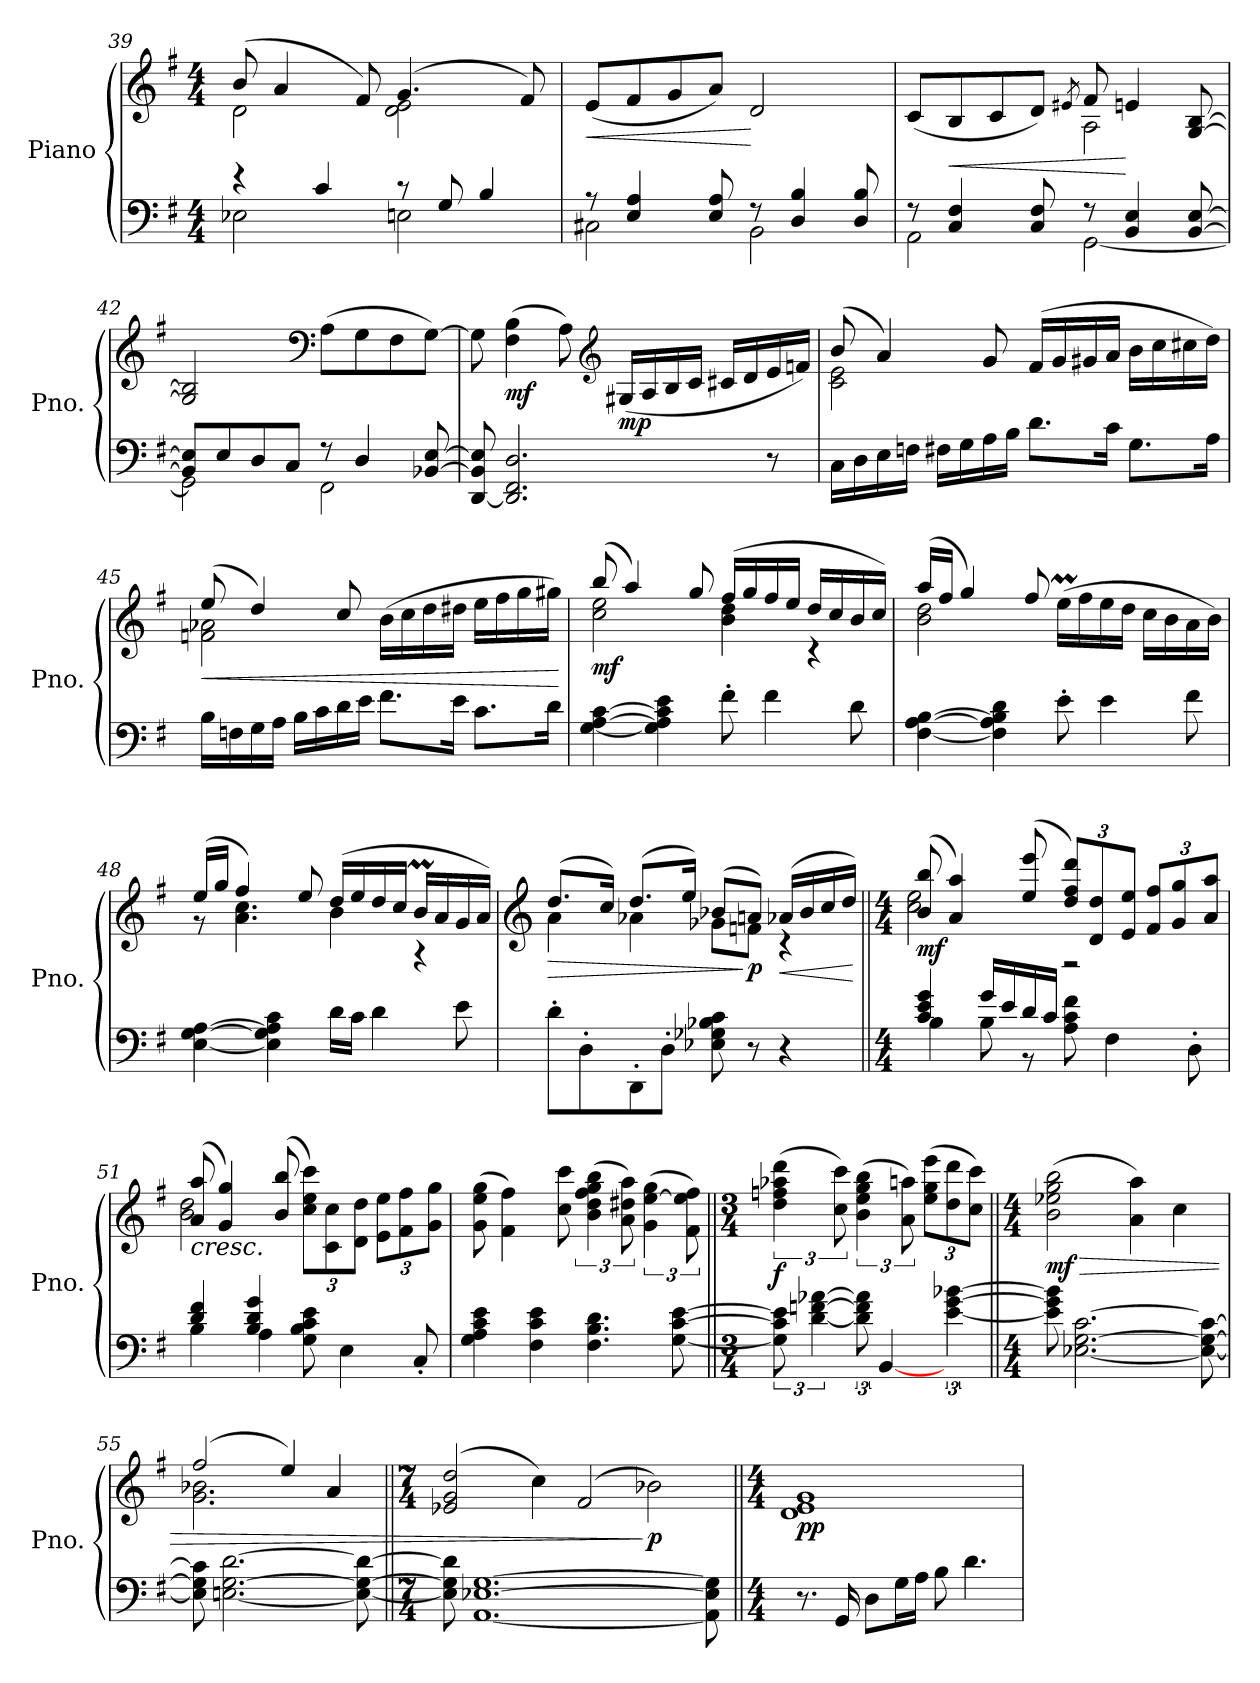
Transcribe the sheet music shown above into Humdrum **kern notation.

**kern	**kern	**dynam
*part1	*part1	*part1
*staff2	*staff1	*staff1/2
*I"Piano	*	*
*I'Pno.	*	*
*clefF4	*clefG2	*
*k[f#]	*k[f#]	*
*M4/4	*M4/4	*
=39	=39	=39
*^	*^	*
4r	2E-X\	(8b/	2d\	.
.	.	4a/	.	.
4c/	.	.	.	.
.	.	8f#/)	.	.
8r	2En\	(4.g/	2d\ 2e\	.
8G/	.	.	.	.
4B/	.	.	.	.
.	.	8f#/)	.	.
*	*	*v	*v	*
=40	=40	=40	=40
!	!	!	!LO:HP:b
8r	2C#X\	(8e/L	<
4E/ 4A/	.	8f#/	.
.	.	8g/	.
8E/ 8A/	.	8a/J)	.
8r	2BB\	2d/	[
4D/ 4B/	.	.	.
8D/ 8B/	.	.	.
=41	=41	=41	=41
*	*	*^	*
8r	2AA\	(8c/L	2ryy	.
!	!	!	!	!LO:HP:b
4C/ 4F#/	.	8B/	.	<
.	.	8c/	.	.
8C/ 8F#/	.	8d/J)	.	.
.	.	8qe#X/	.	.
8r	[2GG\	8f#/	2A\	.
4BB/ 4E/	.	4en/	.	[
[8BB/ [8E/	.	[8G/ [8B/	.	.
*	*	*v	*v	*
!!LO:PB:g=z
=42	=42	=42	=42
8BB/] 8E/]L	2GG\]	2G/] 2B/]	.
8E/	.	.	.
8D/	.	.	.
8C/J	.	.	.
*	*	*clefF4	*
8r	2FF#\	(8A\L	.
4D/	.	8G\	.
.	.	8F#\	.
[8BB-X/ [8E/	.	[8G\J)	.
*v	*v	*	*
=43	=43	=43
[8DD/ 8BB-/] 8E/]	8G\]	.
!	!	!LO:DY:b
2.DD/] 2.FF#/ 2.D/	(4F#\ 4B\	mf
.	8A\)	.
*	*clefG2	*
!	!	!LO:DY:b
.	(16G#X/LL	mp
.	16A/	.
.	16B/	.
.	16c/JJ	.
.	16c#X/LL	.
.	16d/	.
8r	16e/	.
.	16fn/JJ)	.
=44	=44	=44
*	*^	*
16C\LL	(8b/	2c\ 2e\	.
16D\	.	.	.
16E\	4a/)	.	.
16Fn\JJ	.	.	.
16F#X\LL	.	.	.
16G\	.	.	.
16A\	8g/	.	.
16B\JJ	.	.	.
8.d\L	(16f#/LL	2ryy	.
.	16g/	.	.
.	16g#X/	.	.
16c\Jk	16a/JJ	.	.
8.G\L	16b\LL	.	.
.	16cc\	.	.
.	16cc#X\	.	.
16A\Jk	16dd\JJ)	.	.
!!LO:LB:g=z	!!
=45	=45	=45	=45
*^	*	*	*
!	!	!	!	!LO:HP:b
16B\LL	4ryy	(8ee/	2fn\ 2a-X\	<
16Fn\	.	.	.	.
16G\	.	4dd/)	.	.
16A\JJ	.	.	.	.
16B\LL	4ryy	.	.	.
16c\	.	.	.	.
16d\	.	8cc/	.	.
16e\JJ	.	.	.	.
2ryy	8.f#\L	(16b\LL	2ryy	.
.	.	16cc\	.	.
.	.	16dd\	.	.
.	16e\Jk	16dd#X\JJ	.	.
.	8.c\L	16ee\LL	.	.
.	.	16ff#\	.	.
.	.	16gg\	.	.
.	16d\Jk	16gg#X\JJ)	.	.
*v	*v	*	*	*
*	*v	*v	*
.	.	[
=46	=46	=46
*	*^	*
!	!	!	!LO:DY:b
[4G\ [4A\ [4c\	(8bb/	2cc\ 2ee\	mf
.	4aa/)	.	.
4G\] 4A\] 4c\] 4e\	.	.	.
.	8gg/	.	.
8f#'\	(16ff#/LL	4b\ 4dd\	.
.	16gg/	.	.
4f#\	16ff#/	.	.
.	16ee/JJ	.	.
.	16dd/LL	4r	.
.	16cc/	.	.
8d\	16b/	.	.
.	16cc/JJ)	.	.
=47	=47	=47	=47
[4F#\ [4A\ [4B\	(16aa/LL	2b\ 2dd\	.
.	16ff#/JJ	.	.
.	4gg/)	.	.
4F#\] 4A\] 4B\] 4d\	.	.	.
.	8ff#/	.	.
8e'\	(16eeM\LL	2ryy	.
.	16ff#\	.	.
4e\	16ee\	.	.
.	16dd\JJ	.	.
.	16cc\LL	.	.
.	16b\	.	.
8f#\	16a\	.	.
.	16b\JJ)	.	.
!!LO:LB:g=z	!!
=48	=48	=48	=48
[4E\ [4G\ [4A\	(16ee/LL	8r	.
.	16gg/JJ	.	.
.	4ff#/)	4.a\ 4.cc\	.
4E\] 4G\] 4A\] 4c\	.	.	.
.	8ee/	.	.
16d\LL	(16dd/LL	4b\	.
16c\JJ	16ee/	.	.
4d\	16dd/	.	.
.	16cc/JJ	.	.
.	16bm/LL	4r	.
.	16a/	.	.
8e\	16g/	.	.
.	16a/JJ)	.	.
=49	=49	=49	=49
*	*clefG2	*	*
!	!	!	!LO:HP:b
8d'\L	(8.dd/L	4a\	>
8D'\	.	.	.
.	16cc/Jk)	.	.
8DD'\	(8.dd/L	4a-X\	.
8D'\J	.	.	.
.	16ee/Jk)	.	.
8E-X\ 8G-X\ 8B-X\ 8c\	(8b-X/L	8g-X\L	.
!	!	!	!LO:DY:n=1:b
8r	8an/J)	8fn\J	] p
!	!	!	!LO:HP:b
4r	(16a-X/LL	4r	<
.	16b-/	.	.
.	16cc/	.	.
.	16dd/JJ)	.	.
*	*v	*v	*
.	.	[
=50||	=50||	=50||
*M4/4	*M4/4	*
*^	*^	*
!	!	!	!	!LO:DY:b
4c/ 4e/ 4g/	4B\	(8b/ 8bb/	2cc\ 2ee\	mf
.	.	4a/ 4aa/)	.	.
16g/LL	8B\	.	.	.
16e/	.	.	.	.
16d/	8r	(8ee/ 8eee/	.	.
16c/JJ	.	.	.	.
*	*	*Xbrackettup	*	*
8A\ 8c\ 8f#\	2ryy	12dd/ 12ff#/ 12ddd/L)	2r	.
.	.	12d/ 12dd/	.	.
4F#\	.	.	.	.
.	.	12e/ 12ee/J	.	.
.	.	12f#/ 12ff#/L	.	.
.	.	12g/ 12gg/	.	.
8D'\	.	.	.	.
.	.	12a/ 12aa/J	.	.
!!LO:LB:g=z	!!
=51	=51	=51	=51	=51
!	!	!LO:TX:b:i:t=cresc.	!	!
4d/ 4f#/	4B\	(8a/ 8aa/	2b\ 2dd\	.
.	.	4g/ 4gg/)	.	.
4B/ 4d/ 4g/	4A\	.	.	.
.	.	(8b/ 8bb/	.	.
8G\ 8B\ 8c\ 8e\	2ryy	12cc\ 12ee\ 12ccc\L)	2ryy	.
.	.	12c\ 12cc\	.	.
4E\	.	.	.	.
.	.	12d\ 12dd\J	.	.
.	.	12e\ 12ee\L	.	.
.	.	12f#\ 12ff#\	.	.
8C'/	.	.	.	.
.	.	12g\ 12gg\J	.	.
*v	*v	*	*	*
*	*v	*v	*
=52	=52	=52
4G\ 4A\ 4c\ 4e\	(8g\ 8ee\ 8gg\	.
.	4f#\ 4ff#\)	.
4F#\ 4c\ 4e\	.	.
.	8cc\ 8ccc\	.
*	*brackettup	*
4.F#\ 4.B\ 4.d\	(6b\ 6dd\ 6ff#\ 6gg\ 6bb\	.
.	12a\ 12dd#X\ 12aa\)	.
.	(6g\ [6ee\ 6gg\	.
[8G\ [8c\ [8e\	.	.
.	12f#\ 12ee\] 12ff#\)	.
=53||	=53||	=53||
*M3/4	*M3/4	*
!	!	!LO:DY:b
12G\] 12c\] 12e\]	(<6dd\ 6ffn\ 6aa-X\ 6ddd\	f
[6d\ [6fn\ [6a-X\	.	.
.	12cc\ 12ccc\)	.
12d\] 12f\] 12a-\]	(<6b\ 6ee\ 6gg\ 6bb\	.
[4BB/	.	.
.	12a\ 12aan\)	.
*	*Xbrackettup	*
.	(12ee\ 12gg\ 12eee\L	.
[6e\ [6g\ [6b-X\	12dd\ 12ddd\	.
.	12cc\ 12ccc\J)	.
!!LO:LB:g=z
=54||	=54||	=54||
*M4/4	*M4/4	*
!	!	!LO:HP:b
!	!	!LO:DY:n=1:b
8e\] 8g\] 8b-\]	(2b\ 2ee-X\ 2gg\ 2bb\	> mf
[2.E-X\ [2.G\ [2.c\	.	.
.	4a\ 4aa\)	.
.	4cc\	.
8E-\_ 8G\_ 8c\_	.	.
=55	=55	=55
*	*^	*
8E-\] 8G\] 8c\]	(2ff#/	2.g\ 2.b-X\	.
[2.En\ [2.G\ [2.d\	.	.	.
.	4ee/)	.	.
.	4a/	4ryy	.
8E\_ 8G\_ 8d\_	.	.	.
*	*v	*v	*
=56||	=56||	=56||
*M7/4	*M7/4	*
8E\] 8G\] 8d\]	(2e-X/ 2g/ 2dd/	.
[1.AA [1.E-X [1.G	.	.
.	4cc\)	.
.	(2f#/	.
!	!	!LO:DY:n=1:b
.	2b-X\)	] p
8AA\] 8E-\] 8G\]	.	.
=57||	=57||	=57||
*M4/4	*M4/4	*
*	*^	*
!	!	!	!LO:DY:b
8.r	1ryy	1d 1e 1g	pp
16GG/	.	.	.
8D\L	.	.	.
16G\L	.	.	.
16A\JJ	.	.	.
8B\	.	.	.
4.d\	.	.	.
*	*v	*v	*
=	=	=
*-	*-	*-
